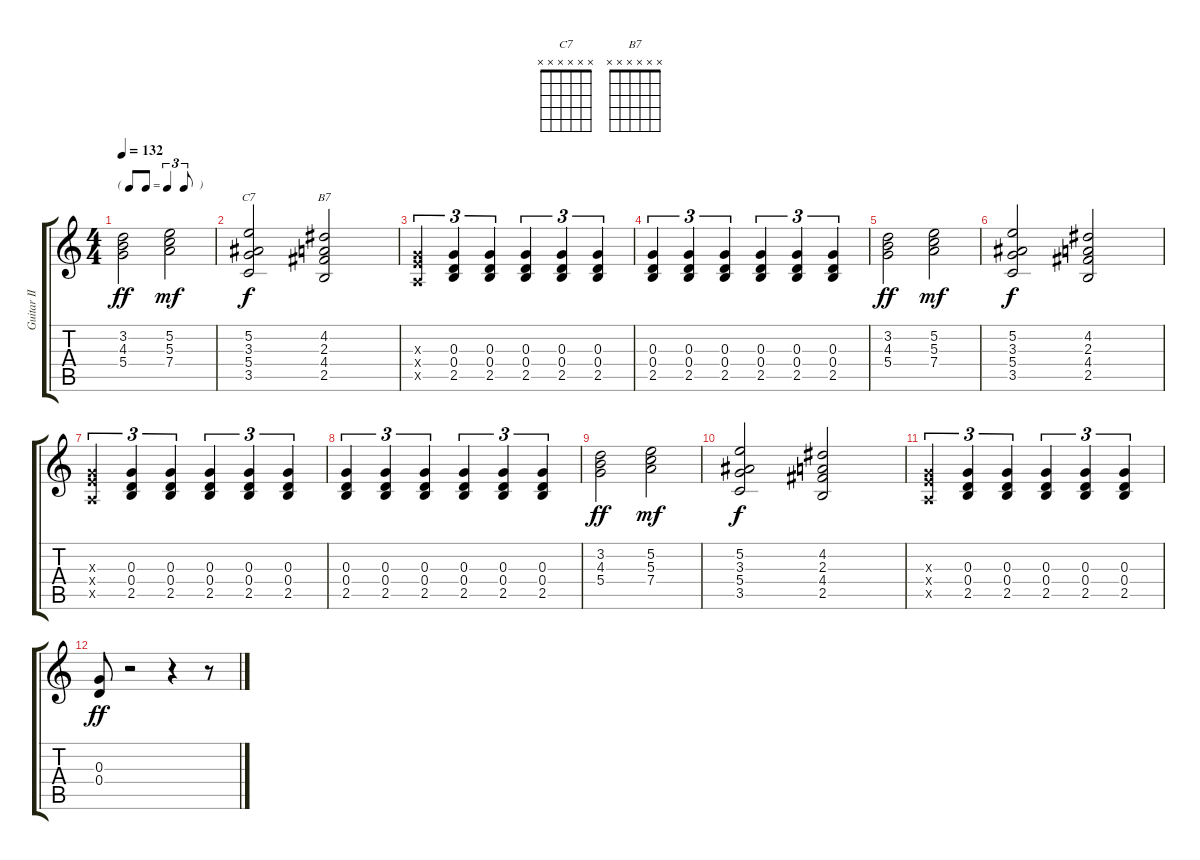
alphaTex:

\track ("Guitar II" "Guitar II") {instrument acousticguitarsteel}
\staff {score tabs}
\tuning (E4 B3 G3 D3 A2 E2) {hide}
\chord ("C7" x x x x x x)
\chord ("B7" x x x x x x)
\ts (4 4)
\tf triplet8th
\tempo 132
\clef g2
\ks c
(3.2 4.3 5.4).2{dy ff} (5.2 5.3 7.4).2{dy mf} |
(5.2 3.3 5.4 3.5).2{ch "C7" dy f} (4.2 2.3 4.4 2.5).2{ch "B7"} |
(0.3{x} 2.4{x} 0.5{x}).4{tu (3 2)} (0.3 0.4 2.5).4{tu (3 2)} (0.3 0.4 2.5).4{tu (3 2)} (0.3 0.4 2.5).4{tu (3 2)} (0.3 0.4 2.5).4{tu (3 2)} (0.3 0.4 2.5).4{tu (3 2)} |
(0.3 0.4 2.5).4{tu (3 2)} (0.3 0.4 2.5).4{tu (3 2)} (0.3 0.4 2.5).4{tu (3 2)} (0.3 0.4 2.5).4{tu (3 2)} (0.3 0.4 2.5).4{tu (3 2)} (0.3 0.4 2.5).4{tu (3 2)} |
(3.2 4.3 5.4).2{dy ff} (5.2 5.3 7.4).2{dy mf} |
(5.2 3.3 5.4 3.5).2{dy f} (4.2 2.3 4.4 2.5).2 |
(0.3{x} 2.4{x} 0.5{x}).4{tu (3 2)} (0.3 0.4 2.5).4{tu (3 2)} (0.3 0.4 2.5).4{tu (3 2)} (0.3 0.4 2.5).4{tu (3 2)} (0.3 0.4 2.5).4{tu (3 2)} (0.3 0.4 2.5).4{tu (3 2)} |
(0.3 0.4 2.5).4{tu (3 2)} (0.3 0.4 2.5).4{tu (3 2)} (0.3 0.4 2.5).4{tu (3 2)} (0.3 0.4 2.5).4{tu (3 2)} (0.3 0.4 2.5).4{tu (3 2)} (0.3 0.4 2.5).4{tu (3 2)} |
(3.2 4.3 5.4).2{dy ff} (5.2 5.3 7.4).2{dy mf} |
(5.2 3.3 5.4 3.5).2{dy f} (4.2 2.3 4.4 2.5).2 |
(0.3{x} 2.4{x} 0.5{x}).4{tu (3 2)} (0.3 0.4 2.5).4{tu (3 2)} (0.3 0.4 2.5).4{tu (3 2)} (0.3 0.4 2.5).4{tu (3 2)} (0.3 0.4 2.5).4{tu (3 2)} (0.3 0.4 2.5).4{tu (3 2)} |
(0.3 0.4).8{dy ff} r.2 r.4 r.8
